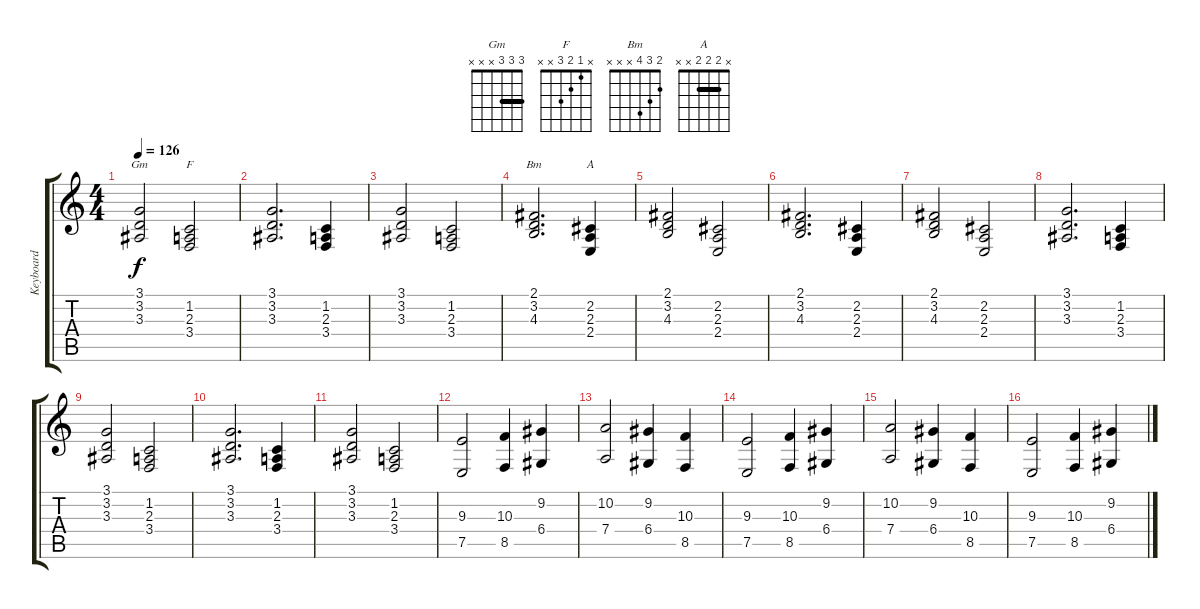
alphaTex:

\track ("Keyboard" "Keyboard") {instrument stringensemble1}
\staff {score tabs}
\tuning (E4 B3 G3 D3 A2 E2) {hide}
\chord ("Gm" 3 3 3 x x x) {barre 3}
\chord ("F" x 1 2 3 x x)
\chord ("Bm" 2 3 4 x x x)
\chord ("A" x 2 2 2 x x) {barre 2}
\ts (4 4)
\tempo 126
\clef g2
\ks c
(3.1 3.2 3.3).2{ch "Gm" dy f} (1.2 2.3 3.4).2{ch "F"} |
(3.1 3.2 3.3).2{d} (1.2 2.3 3.4).4 |
(3.1 3.2 3.3).2 (1.2 2.3 3.4).2 |
(2.1 3.2 4.3).2{d ch "Bm"} (2.2 2.3 2.4).4{ch "A"} |
(2.1 3.2 4.3).2 (2.2 2.3 2.4).2 |
(2.1 3.2 4.3).2{d} (2.2 2.3 2.4).4 |
(2.1 3.2 4.3).2 (2.2 2.3 2.4).2 |
(3.1 3.2 3.3).2{d} (1.2 2.3 3.4).4 |
(3.1 3.2 3.3).2 (1.2 2.3 3.4).2 |
(3.1 3.2 3.3).2{d} (1.2 2.3 3.4).4 |
(3.1 3.2 3.3).2 (1.2 2.3 3.4).2 |
(9.3 7.5).2 (10.3 8.5).4 (9.2 6.4).4 |
(10.2 7.4).2 (9.2 6.4).4 (10.3 8.5).4 |
(9.3 7.5).2 (10.3 8.5).4 (9.2 6.4).4 |
(10.2 7.4).2 (9.2 6.4).4 (10.3 8.5).4 |
(9.3 7.5).2 (10.3 8.5).4 (9.2 6.4).4
